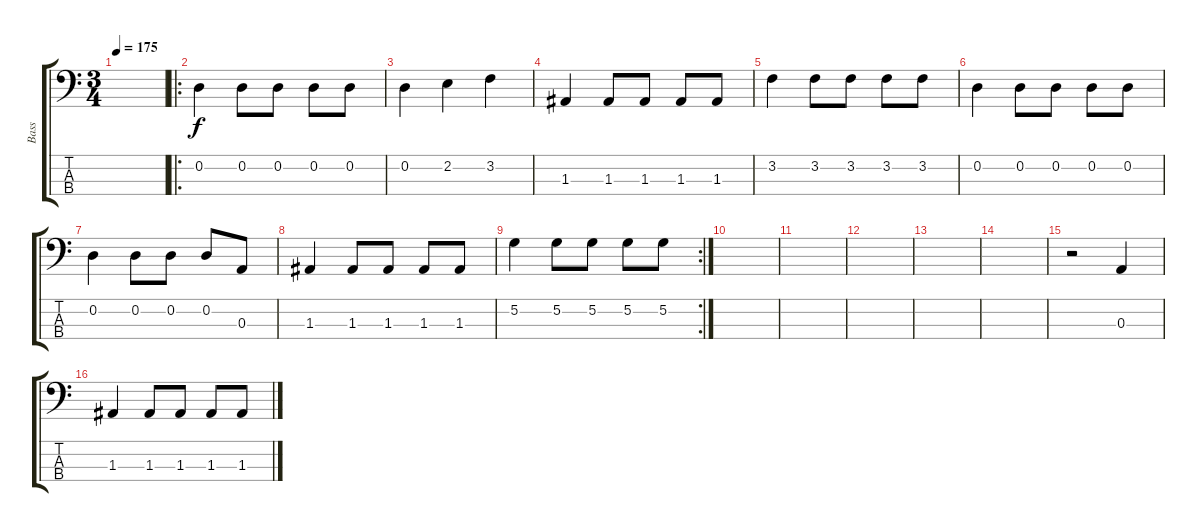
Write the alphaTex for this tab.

\track ("Bass" "Bass") {instrument electricbassfinger}
\staff {score tabs}
\tuning (G2 D2 A1 D1) {hide}
\ts (3 4)
\tempo 175
\clef f4
\ks c
|
\ro
0.2.4 0.2.8 0.2.8 0.2.8 0.2.8 |
0.2.4 2.2.4 3.2.4 |
1.3.4 1.3.8 1.3.8 1.3.8 1.3.8 |
3.2.4 3.2.8 3.2.8 3.2.8 3.2.8 |
0.2.4 0.2.8 0.2.8 0.2.8 0.2.8 |
0.2.4 0.2.8 0.2.8 0.2.8 0.3.8 |
1.3.4 1.3.8 1.3.8 1.3.8 1.3.8 |
\rc 2
5.2.4 5.2.8 5.2.8 5.2.8 5.2.8 |
|
|
|
|
|
r.2 0.3.4 |
1.3.4 1.3.8 1.3.8 1.3.8 1.3.8
